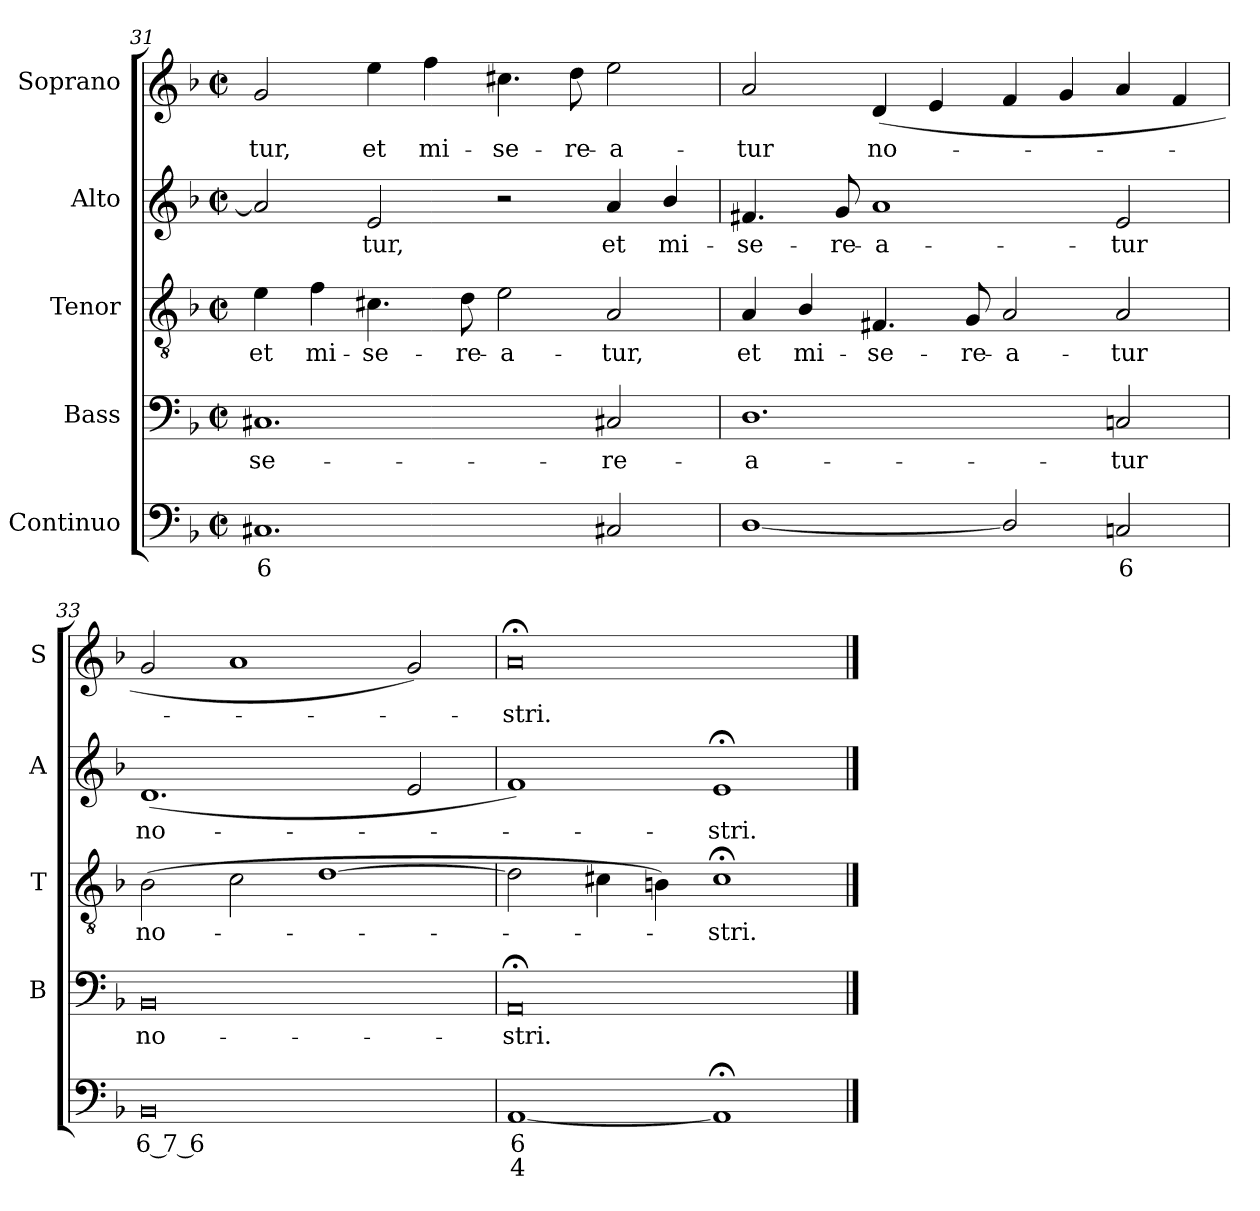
**kern	**text	**text	**kern	**text	**kern	**text	**kern	**text	**kern	**text
*part5	*part5	*part5	*part4	*part4	*part3	*part3	*part2	*part2	*part1	*part1
*staff5	*staff5	*staff5	*staff4	*staff4	*staff3	*staff3	*staff2	*staff2	*staff1	*staff1
*I"Continuo	*	*	*I"Bass	*	*I"Tenor	*	*I"Alto	*	*I"Soprano	*
*	*	*	*I'B	*	*I'T	*	*I'A	*	*I'S	*
!!LO:LB:g=z
*clefF4	*	*	*clefF4	*	*clefGv2	*	*clefG2	*	*clefG2	*
*k[b-]	*	*	*k[b-]	*	*k[b-]	*	*k[b-]	*	*k[b-]	*
*F:	*	*	*F:	*	*F:	*	*F:	*	*F:	*
*M4/2	*	*	*M4/2	*	*M4/2	*	*M4/2	*	*M4/2	*
*met(c|)	*	*	*met(c|)	*	*met(c|)	*	*met(c|)	*	*met(c|)	*
=31	=31	=31	=31	=31	=31	=31	=31	=31	=31	=31
!	!LO:LY:b	!	!	!LO:LY:b	!	!LO:LY:b	!	!	!	!LO:LY:b
1.C#X	6	.	1.C#X	-se-	4e	et	2a]	.	2g	-tur,
!	!	!	!	!	!	!LO:LY:b	!	!	!	!
.	.	.	.	.	4f	mi-	.	.	.	.
!	!	!	!	!	!	!LO:LY:b	!	!LO:LY:b	!	!LO:LY:b
.	.	.	.	.	4.c#X	-se-	2e	tur,	4ee	et
!	!	!	!	!	!	!	!	!	!	!LO:LY:b
.	.	.	.	.	.	.	.	.	4ff	mi-
!	!	!	!	!	!	!LO:LY:b	!	!	!	!
.	.	.	.	.	8d	-re-	.	.	.	.
!	!	!	!	!	!	!LO:LY:b	!	!	!	!LO:LY:b
.	.	.	.	.	2e	-a-	2r	.	4.cc#X	-se-
!	!	!	!	!	!	!	!	!	!	!LO:LY:b
.	.	.	.	.	.	.	.	.	8dd	-re-
!	!	!	!	!LO:LY:b	!	!LO:LY:b	!	!LO:LY:b	!	!LO:LY:b
2C#X	.	.	2C#X	-re-	2A	-tur,	4a	et	2ee	-a-
!	!	!	!	!	!	!	!	!LO:LY:b	!	!
.	.	.	.	.	.	.	4b-/	mi-	.	.
=32	=32	=32	=32	=32	=32	=32	=32	=32	=32	=32
!	!	!	!	!LO:LY:b	!	!LO:LY:b	!	!LO:LY:b	!	!LO:LY:b
[1D/	.	.	1.D	-a-	4A	et	4.f#X	-se-	2a	-tur
!	!	!	!	!	!	!LO:LY:b	!	!	!	!
.	.	.	.	.	4B-/	mi-	.	.	.	.
!	!	!	!	!	!	!	!	!LO:LY:b	!	!
.	.	.	.	.	.	.	8g	-re-	.	.
!	!	!	!	!	!	!LO:LY:b	!	!LO:LY:b	!	!LO:LY:b
.	.	.	.	.	4.F#X	-se-	1a	-a-	(<4d	no-
.	.	.	.	.	.	.	.	.	4e	.
!	!	!	!	!	!	!LO:LY:b	!	!	!	!
.	.	.	.	.	8G	-re-	.	.	.	.
!	!	!	!	!	!	!LO:LY:b	!	!	!	!
2D/]	.	.	.	.	2A	-a-	.	.	4f	.
.	.	.	.	.	.	.	.	.	4g	.
!	!LO:LY:b	!	!	!LO:LY:b	!	!LO:LY:b	!	!LO:LY:b	!	!
2Cn	6	.	2Cn	-tur	2A	-tur	2e	-tur	4a	.
.	.	.	.	.	.	.	.	.	4f	.
=33	=33	=33	=33	=33	=33	=33	=33	=33	=33	=33
!	!LO:LY:b	!	!	!LO:LY:b	!	!LO:LY:b	!	!LO:LY:b	!	!
0BB-	6 7 6	.	0BB-	no-	(>2B-	no-	(<1.d	no-	2g	.
.	.	.	.	.	2c	.	.	.	1a	.
.	.	.	.	.	[1d	.	.	.	.	.
.	.	.	.	.	.	.	2e	.	2g)	.
=34	=34	=34	=34	=34	=34	=34	=34	=34	=34	=34
!	!LO:LY:b	!LO:LY:b	!	!LO:LY:b	!	!	!	!	!	!LO:LY:b
[1AA	6	4	0AA;<	-stri.	2d]	.	1f)	.	0a;<	stri.
.	.	.	.	.	4c#X	.	.	.	.	.
.	.	.	.	.	4Bn)	.	.	.	.	.
!	!	!	!	!	!	!LO:LY:b	!	!LO:LY:b	!	!
1AA;<]	.	.	.	.	1c#;<	stri.	1e;<	stri.	.	.
==	==	==	==	==	==	==	==	==	==	==
*-	*-	*-	*-	*-	*-	*-	*-	*-	*-	*-
